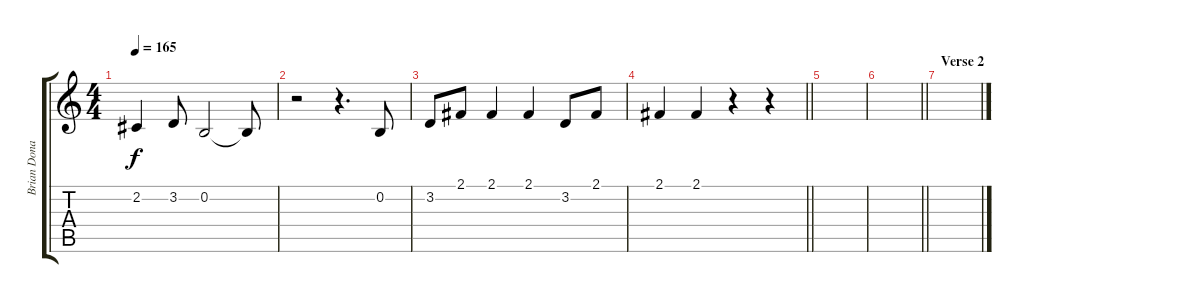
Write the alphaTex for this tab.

\track ("Brian Donahue (Backup Vocals)" "Brian Dona") {instrument clarinet}
\staff {score tabs}
\tuning (E4 B3 G3 D3 A2 E2) {hide}
\ts (4 4)
\tempo 165
\clef g2
\ks c
2.2.4{dy f} 3.2.8 0.2.2 0.2{t}.8 |
r.2 r.4{d} 0.2.8 |
3.2.8 2.1.8 2.1.4 2.1.4 3.2.8 2.1.8 |
\barLineRight lightlight
2.1.4 2.1.4 r.4 r.4 |
|
\barLineRight lightlight
|
\section ("" "Verse 2")
